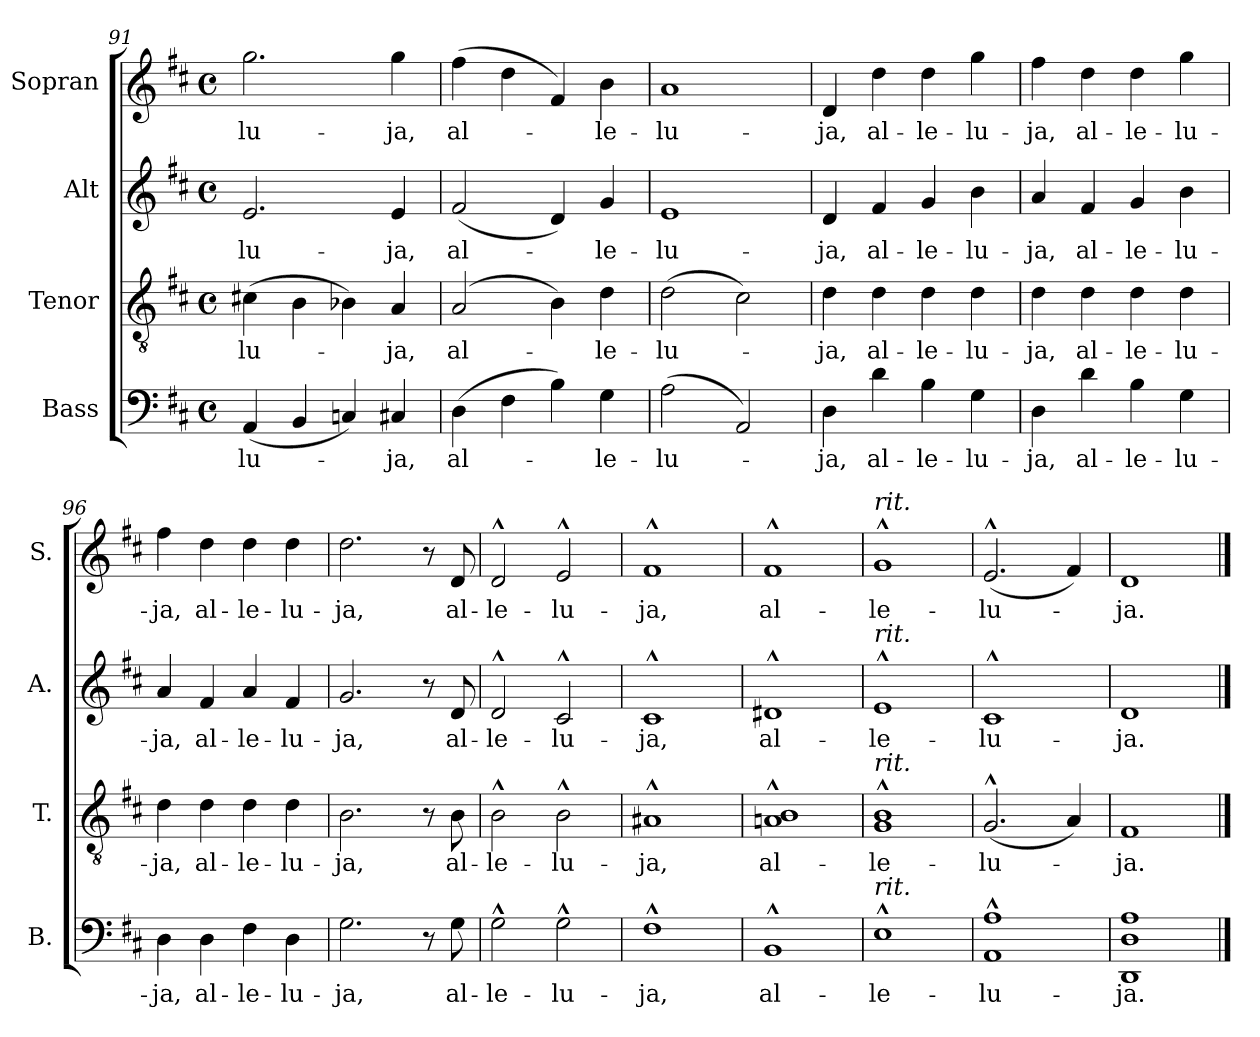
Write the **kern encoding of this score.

**kern	**text	**kern	**text	**kern	**text	**kern	**text
*part4	*part4	*part3	*part3	*part2	*part2	*part1	*part1
*staff4	*staff4	*staff3	*staff3	*staff2	*staff2	*staff1	*staff1
*I"Bass	*	*I"Tenor	*	*I"Alt	*	*I"Sopran	*
*I'B.	*	*I'T.	*	*I'A.	*	*I'S.	*
*clefF4	*	*clefGv2	*	*clefG2	*	*clefG2	*
*k[f#c#]	*	*k[f#c#]	*	*k[f#c#]	*	*k[f#c#]	*
*D:	*	*D:	*	*D:	*	*D:	*
*M4/4	*	*M4/4	*	*M4/4	*	*M4/4	*
*met(c)	*	*met(c)	*	*met(c)	*	*met(c)	*
=91	=91	=91	=91	=91	=91	=91	=91
!	!LO:LY:b	!	!LO:LY:b	!	!LO:LY:b	!	!LO:LY:b
(<4AA/	-lu-	(>4c#X\	-lu-	2.e/	-lu-	2.gg\	-lu-
4BB/	.	4B\	.	.	.	.	.
4Cn/)	.	4B-X\)	.	.	.	.	.
!	!LO:LY:b	!	!LO:LY:b	!	!LO:LY:b	!	!LO:LY:b
4C#X/	-ja,	4A/	-ja,	4e/	-ja,	4gg\	-ja,
=92	=92	=92	=92	=92	=92	=92	=92
!	!LO:LY:b	!	!LO:LY:b	!	!LO:LY:b	!	!LO:LY:b
(>4D\	al-	(2A/	al-	(<2f#/	al-	(>4ff#\	al-
4F#\	.	.	.	.	.	4dd\	.
4B\)	.	4B\)	.	4d/)	.	4f#/)	.
!	!LO:LY:b	!	!LO:LY:b	!	!LO:LY:b	!	!LO:LY:b
4G\	-le-	4d\	-le-	4g/	-le-	4b\	-le-
=93	=93	=93	=93	=93	=93	=93	=93
!	!LO:LY:b	!	!LO:LY:b	!	!LO:LY:b	!	!LO:LY:b
(>2A\	-lu-	(>2d\	-lu-	1e	-lu-	1a	-lu-
2AA/)	.	2c#\)	.	.	.	.	.
!!LO:LB:g=z
=94	=94	=94	=94	=94	=94	=94	=94
!	!LO:LY:b	!	!LO:LY:b	!	!LO:LY:b	!	!LO:LY:b
4D\	-ja,	4d\	-ja,	4d/	-ja,	4d/	-ja,
!	!LO:LY:b	!	!LO:LY:b	!	!LO:LY:b	!	!LO:LY:b
4d\	al-	4d\	al-	4f#/	al-	4dd\	al-
!	!LO:LY:b	!	!LO:LY:b	!	!LO:LY:b	!	!LO:LY:b
4B\	-le-	4d\	-le-	4g/	-le-	4dd\	-le-
!	!LO:LY:b	!	!LO:LY:b	!	!LO:LY:b	!	!LO:LY:b
4G\	-lu-	4d\	-lu-	4b\	-lu-	4gg\	-lu-
=95	=95	=95	=95	=95	=95	=95	=95
!	!LO:LY:b	!	!LO:LY:b	!	!LO:LY:b	!	!LO:LY:b
4D\	-ja,	4d\	-ja,	4a/	-ja,	4ff#\	-ja,
!	!LO:LY:b	!	!LO:LY:b	!	!LO:LY:b	!	!LO:LY:b
4d\	al-	4d\	al-	4f#/	al-	4dd\	al-
!	!LO:LY:b	!	!LO:LY:b	!	!LO:LY:b	!	!LO:LY:b
4B\	-le-	4d\	-le-	4g/	-le-	4dd\	-le-
!	!LO:LY:b	!	!LO:LY:b	!	!LO:LY:b	!	!LO:LY:b
4G\	-lu-	4d\	-lu-	4b\	-lu-	4gg\	-lu-
=96	=96	=96	=96	=96	=96	=96	=96
!	!LO:LY:b	!	!LO:LY:b	!	!LO:LY:b	!	!LO:LY:b
4D\	-ja,	4d\	-ja,	4a/	-ja,	4ff#\	-ja,
!	!LO:LY:b	!	!LO:LY:b	!	!LO:LY:b	!	!LO:LY:b
4D\	al-	4d\	al-	4f#/	al-	4dd\	al-
!	!LO:LY:b	!	!LO:LY:b	!	!LO:LY:b	!	!LO:LY:b
4F#\	-le-	4d\	-le-	4a/	-le-	4dd\	-le-
!	!LO:LY:b	!	!LO:LY:b	!	!LO:LY:b	!	!LO:LY:b
4D\	-lu-	4d\	-lu-	4f#/	-lu-	4dd\	-lu-
=97	=97	=97	=97	=97	=97	=97	=97
!	!LO:LY:b	!	!LO:LY:b	!	!LO:LY:b	!	!LO:LY:b
2.G\	-ja,	2.B\	-ja,	2.g/	-ja,	2.dd\	-ja,
8r	.	8r	.	8r	.	8r	.
!	!LO:LY:b	!	!LO:LY:b	!	!LO:LY:b	!	!LO:LY:b
8G\	al-	8B\	al-	8d/	al-	8d/	al-
=98	=98	=98	=98	=98	=98	=98	=98
!	!LO:LY:b	!	!LO:LY:b	!	!LO:LY:b	!	!LO:LY:b
2G^^>\	-le-	2B^^>\	-le-	2d^^>/	-le-	2d^^>/	-le-
!	!LO:LY:b	!	!LO:LY:b	!	!LO:LY:b	!	!LO:LY:b
2G^^>\	-lu-	2B^^>\	-lu-	2c#^^>/	-lu-	2e^^>/	-lu-
!!LO:LB:g=z
=99	=99	=99	=99	=99	=99	=99	=99
!	!LO:LY:b	!	!LO:LY:b	!	!LO:LY:b	!	!LO:LY:b
1F#^^>	-ja,	1A#X^^>	-ja,	1c#^^>	-ja,	1f#^^>	-ja,
=100	=100	=100	=100	=100	=100	=100	=100
!	!LO:LY:b	!	!LO:LY:b	!	!LO:LY:b	!	!LO:LY:b
1BB^^>	al-	1An^^> 1B^^>	al-	1d#X^^>	al-	1f#^^>	al-
=101	=101	=101	=101	=101	=101	=101	=101
!	!	!	!	!	!	!LO:TX:a:i:t=rit.	!
!	!	!	!	!LO:TX:a:i:t=rit.	!	!	!
!	!	!LO:TX:a:i:t=rit.	!	!	!	!	!
!LO:TX:a:i:t=rit.	!	!	!	!	!	!	!
!	!LO:LY:b	!	!LO:LY:b	!	!LO:LY:b	!	!LO:LY:b
1E^^>	-le-	1G^^> 1B^^>	-le-	1e^^>	-le-	1g^^>	-le-
=102	=102	=102	=102	=102	=102	=102	=102
!	!LO:LY:b	!	!LO:LY:b	!	!LO:LY:b	!	!LO:LY:b
1AA^^> 1A^^>	-lu-	(<2.G^^>/	-lu-	1c#^^>	-lu-	(<2.e^^>/	-lu-
.	.	4A/)	.	.	.	4f#/)	.
=103	=103	=103	=103	=103	=103	=103	=103
!	!LO:LY:b	!	!LO:LY:b	!	!LO:LY:b	!	!LO:LY:b
*^	*	*	*	*	*	*	*
1D 1A	1DD!	-ja.	1F#	-ja.	1d	-ja.	1d	-ja.
*v	*v	*	*	*	*	*	*	*
==	==	==	==	==	==	==	==
*-	*-	*-	*-	*-	*-	*-	*-
